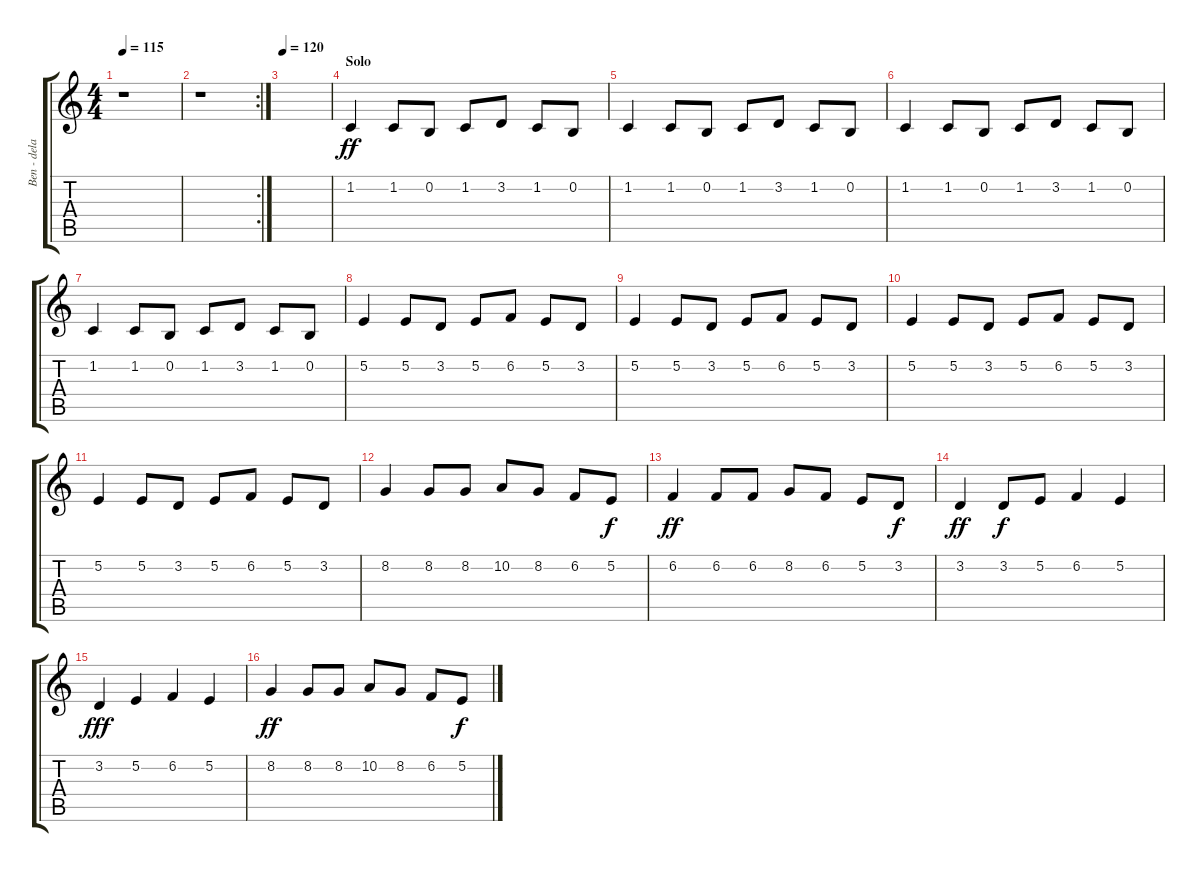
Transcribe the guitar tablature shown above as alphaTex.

\track ("Ben - delay" "Ben - dela") {instrument fx7echoes}
\staff {score tabs}
\tuning (E4 B3 G3 D3 A2 E2) {hide}
\ts (4 4)
\tempo 115
\clef g2
\ks c
r.1{dy f} |
\rc 2
r.1 |
\tempo 120
|
\section ("" "Solo")
1.2.4{dy ff} 1.2.8 0.2.8 1.2.8 3.2.8 1.2.8 0.2.8 |
1.2.4 1.2.8 0.2.8 1.2.8 3.2.8 1.2.8 0.2.8 |
1.2.4 1.2.8 0.2.8 1.2.8 3.2.8 1.2.8 0.2.8 |
1.2.4 1.2.8 0.2.8 1.2.8 3.2.8 1.2.8 0.2.8 |
5.2.4 5.2.8 3.2.8 5.2.8 6.2.8 5.2.8 3.2.8 |
5.2.4 5.2.8 3.2.8 5.2.8 6.2.8 5.2.8 3.2.8 |
5.2.4 5.2.8 3.2.8 5.2.8 6.2.8 5.2.8 3.2.8 |
5.2.4 5.2.8 3.2.8 5.2.8 6.2.8 5.2.8 3.2.8 |
8.2.4 8.2.8 8.2.8 10.2.8 8.2.8 6.2.8 5.2.8{dy f} |
6.2.4{dy ff} 6.2.8 6.2.8 8.2.8 6.2.8 5.2.8 3.2.8{dy f} |
3.2.4{dy ff} 3.2.8{dy f} 5.2.8 6.2.4 5.2.4 |
3.2.4{dy fff} 5.2.4 6.2.4 5.2.4 |
8.2.4{dy ff} 8.2.8 8.2.8 10.2.8 8.2.8 6.2.8 5.2.8{dy f}
